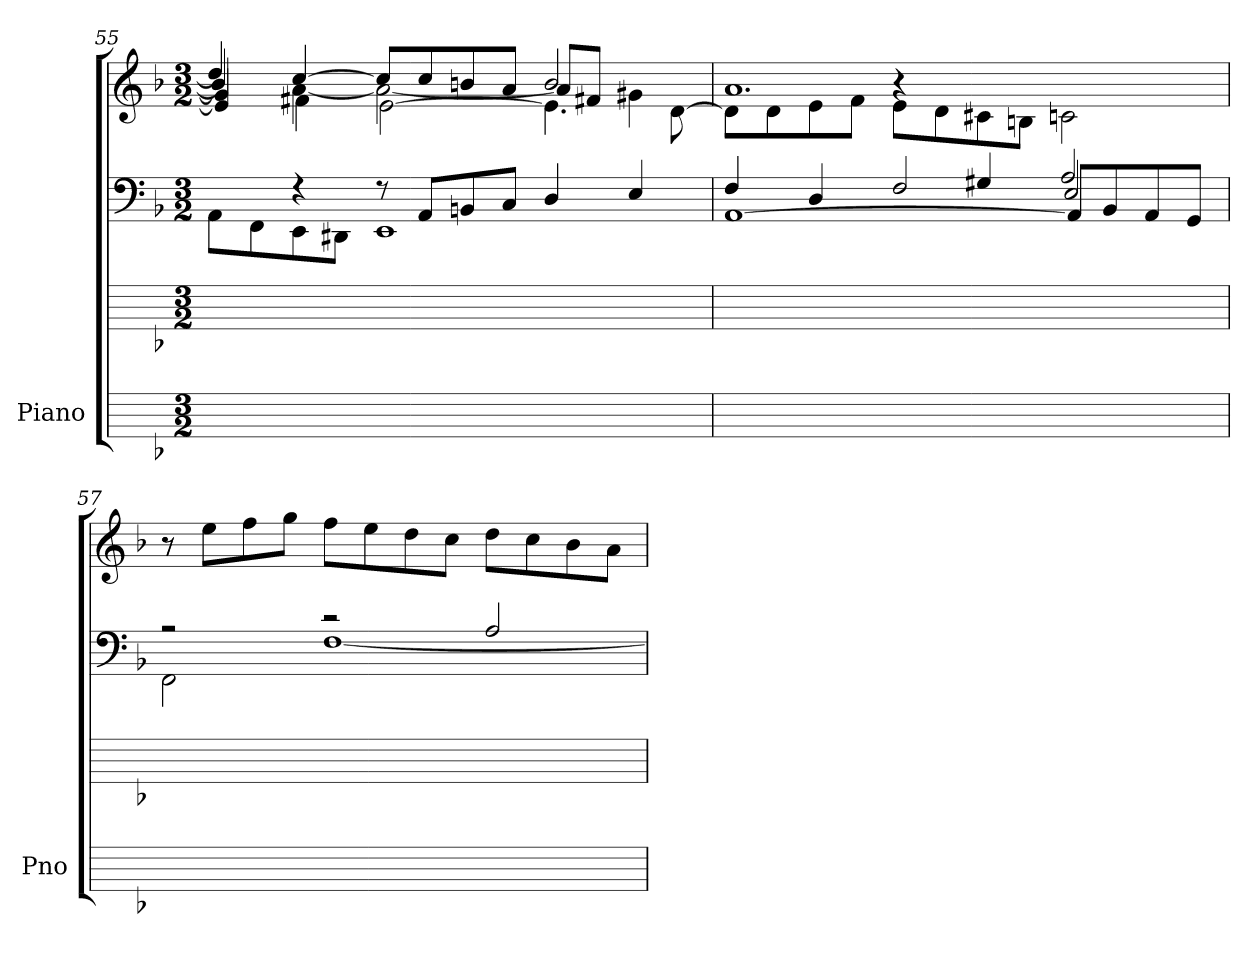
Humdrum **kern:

**kern	**kern	**kern	**kern
*part1	*part1	*part1	*part1
*staff4	*staff3	*staff2	*staff1
*I"Piano	*	*	*
*I'Pno	*	*	*
*	*	*clefF4	*clefG2
*k[b-]	*k[b-]	*k[b-]	*k[b-]
*F:	*F:	*F:	*F:
*M3/2	*M3/2	*M3/2	*M3/2
=55	=55	=55	=55
*	*	*^	*^
*	*	*	*	*	*^
*	*	*	*	*	*	*^
1.ryy	1.ryy	4ryy	8AAL	4dd/]	4b/]	4g#/]	4e/]
.	.	.	8FF	.	.	.	.
.	.	4r	8EE	[4cc/	[4a\	4f#X\	1ryy
.	.	.	8DD#XJ	.	.	.	.
.	.	8r	1EE\	8cc/L]	2a\_	[2e\	.
.	.	8AAL	.	8cc/	.	.	.
.	.	8BBn/	.	8bn/	.	.	.
.	.	8C/J	.	8a/J	.	.	.
.	.	4D/	.	2b/	8a/L]	4.e\]	.
.	.	.	.	.	8f#X/J	.	.
.	.	4E/	.	.	4g#X\	.	4ryy
.	.	.	.	.	.	[8d\	.
*	*	*	*	*	*	*v	*v
=56	=56	=56	=56	=56	=56	=56
*	*	*	*^	*	*	*
1.ryy	1.ryy	2.ryy	4F/	[1AA\	1.a/	2ryy	8dL]
.	.	.	.	.	.	.	8d\
.	.	.	4D/	.	.	.	8e\
.	.	.	.	.	.	.	8f\J
.	.	.	2F/	.	.	4r	8eL
.	.	.	.	.	.	.	8d\
.	.	4G#X/	.	.	.	2.ryy	8c#X\
.	.	.	.	.	.	.	8Bn\J
.	.	2A/	2E/	8AAL]	.	.	2cn\
.	.	.	.	8BB-	.	.	.
.	.	.	.	8AA	.	.	.
.	.	.	.	8GGJ	.	.	.
*	*	*	*v	*v	*	*	*
!!LO:LB:g=z	!!	!!
=57	=57	=57	=57	=57	=57	=57
1.ryy	1.ryy	2r	2FF\	8r	8r	1.ryy
.	.	.	.	8ryy	8eeL	.
.	.	.	.	4ryy	8ff	.
.	.	.	.	.	8ggJ	.
.	.	2r	[1F\	2ryy	8ffL	.
.	.	.	.	.	8ee	.
.	.	.	.	.	8dd	.
.	.	.	.	.	8ccJ	.
.	.	2A/	.	2ryy	8ddL	.
.	.	.	.	.	8cc	.
.	.	.	.	.	8b-	.
.	.	.	.	.	8aJ	.
*	*	*v	*v	*	*	*
*	*	*	*v	*v	*v
=	=	=	=
*-	*-	*-	*-
